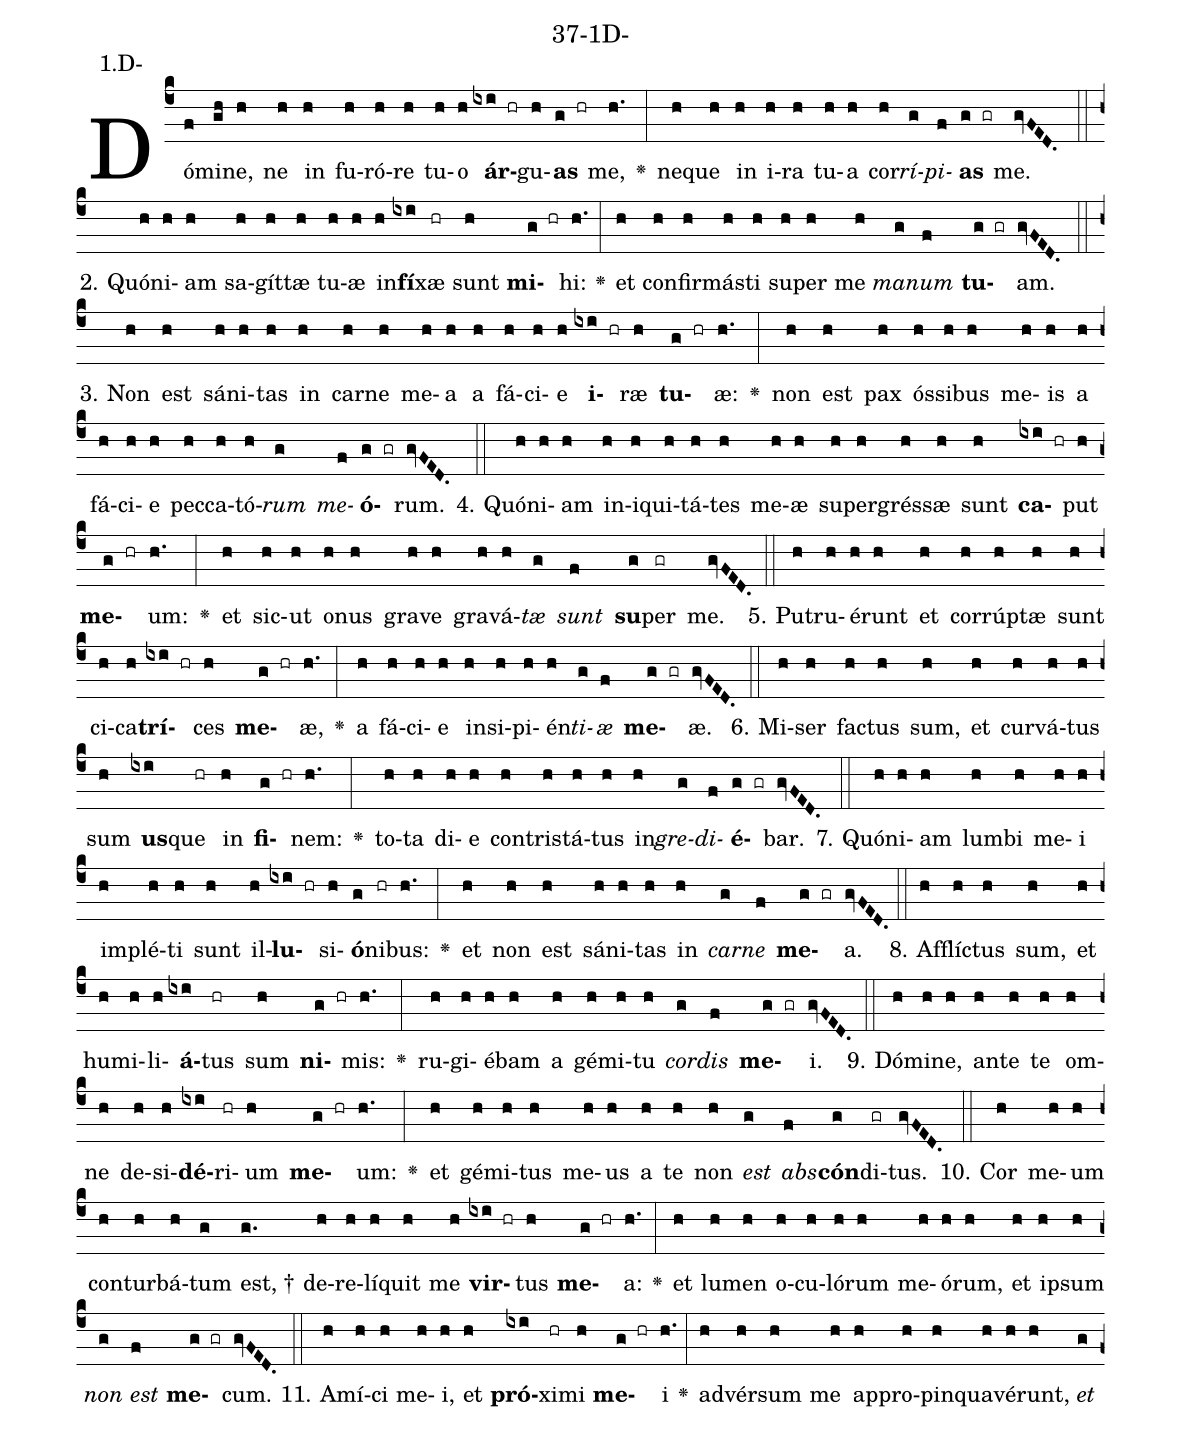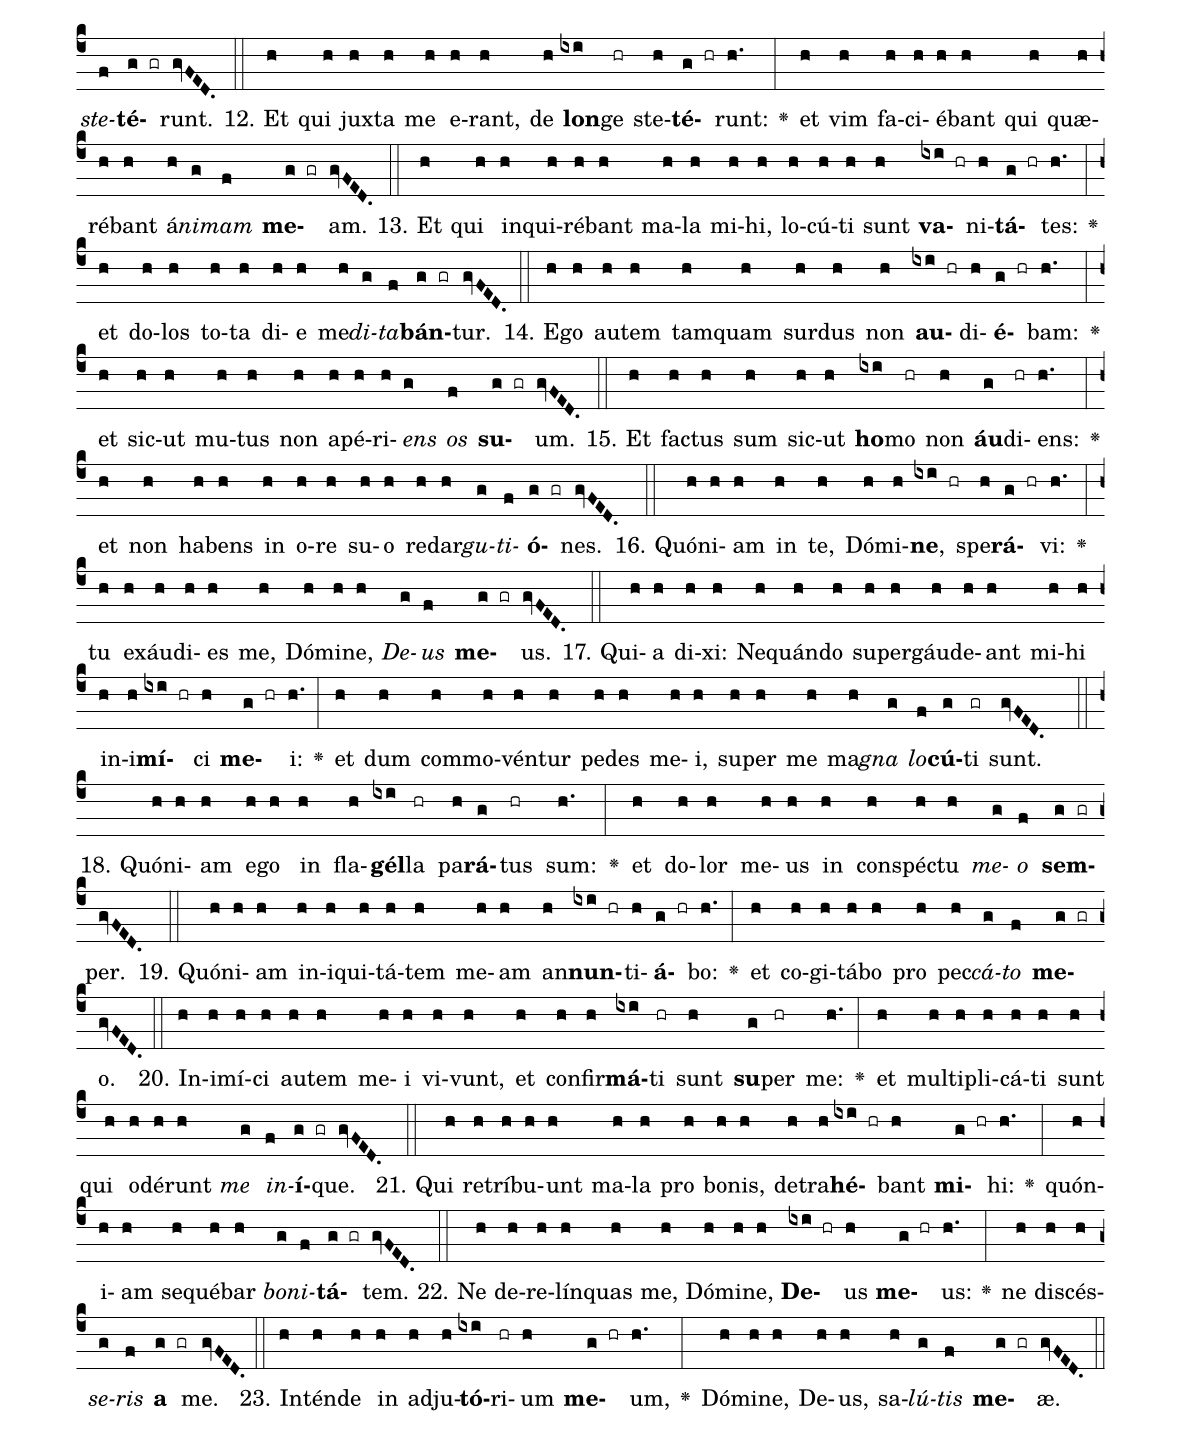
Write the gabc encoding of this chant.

name: 37-1D-;
annotation: 1.D-;
%%
(c4)Dó(f)mi(gh)ne,(h) ne(h) in(h) fu(h)ró(h)re(h) tu(h)o(h) <b>ár</b>(ixi hr)gu(h)<b>as</b>(g hr) me,(h.) <v>\greheightstar</v>(:) ne(h)que(h) in(h) i(h)ra(h) tu(h)a(h) cor(h)<i>rí</i>(g)<i>pi</i>(f)<b>as</b>(g gr) me.(gvFED.) (::)
2. Quón(h)i(h)am(h) sa(h)gít(h)tæ(h) tu(h)æ(h) in(h)<b>fí</b>(ixi)xæ(hr) sunt(h) <b>mi</b>(g hr)hi:(h.) <v>\greheightstar</v>(:) et(h) con(h)fir(h)más(h)ti(h) su(h)per(h) me(h) <i>ma</i>(g)<i>num</i>(f) <b>tu</b>(g gr)am.(gvFED.) (::)
3. Non(h) est(h) sá(h)ni(h)tas(h) in(h) car(h)ne(h) me(h)a(h) a(h) fá(h)ci(h)e(h) <b>i</b>(ixi hr)ræ(h) <b>tu</b>(g hr)æ:(h.) <v>\greheightstar</v>(:) non(h) est(h) pax(h) ós(h)si(h)bus(h) me(h)is(h) a(h) fá(h)ci(h)e(h) pec(h)ca(h)tó(h)<i>rum</i>(g) <i>me</i>(f)<b>ó</b>(g gr)rum.(gvFED.) (::)
4. Quón(h)i(h)am(h) in(h)i(h)qui(h)tá(h)tes(h) me(h)æ(h) su(h)per(h)grés(h)sæ(h) sunt(h) <b>ca</b>(ixi hr)put(h) <b>me</b>(g hr)um:(h.) <v>\greheightstar</v>(:) et(h) sic(h)ut(h) o(h)nus(h) gra(h)ve(h) gra(h)vá(h)<i>tæ</i>(g) <i>sunt</i>(f) <b>su</b>(g)per(gr) me.(gvFED.) (::)
5. Pu(h)tru(h)é(h)runt(h) et(h) cor(h)rúp(h)tæ(h) sunt(h) ci(h)ca(h)<b>trí</b>(ixi hr)ces(h) <b>me</b>(g hr)æ,(h.) <v>\greheightstar</v>(:) a(h) fá(h)ci(h)e(h) in(h)si(h)pi(h)én(h)<i>ti</i>(g)<i>æ</i>(f) <b>me</b>(g gr)æ.(gvFED.) (::)
6. Mi(h)ser(h) fac(h)tus(h) sum,(h) et(h) cur(h)vá(h)tus(h) sum(h) <b>us</b>(ixi)que(hr) in(h) <b>fi</b>(g hr)nem:(h.) <v>\greheightstar</v>(:) to(h)ta(h) di(h)e(h) con(h)tris(h)tá(h)tus(h) in(h)<i>gre</i>(g)<i>di</i>(f)<b>é</b>(g gr)bar.(gvFED.) (::)
7. Quón(h)i(h)am(h) lum(h)bi(h) me(h)i(h) im(h)plé(h)ti(h) sunt(h) il(h)<b>lu</b>(ixi hr)si(h)<b>ó</b>(g)ni(hr)bus:(h.) <v>\greheightstar</v>(:) et(h) non(h) est(h) sá(h)ni(h)tas(h) in(h) <i>car</i>(g)<i>ne</i>(f) <b>me</b>(g gr)a.(gvFED.) (::)
8. Af(h)flíc(h)tus(h) sum,(h) et(h) hu(h)mi(h)li(h)<b>á</b>(ixi)tus(hr) sum(h) <b>ni</b>(g hr)mis:(h.) <v>\greheightstar</v>(:) ru(h)gi(h)é(h)bam(h) a(h) gé(h)mi(h)tu(h) <i>cor</i>(g)<i>dis</i>(f) <b>me</b>(g gr)i.(gvFED.) (::)
9. Dó(h)mi(h)ne,(h) an(h)te(h) te(h) om(h)ne(h) de(h)si(h)<b>dé</b>(ixi)ri(hr)um(h) <b>me</b>(g hr)um:(h.) <v>\greheightstar</v>(:) et(h) gé(h)mi(h)tus(h) me(h)us(h) a(h) te(h) non(h) <i>est</i>(g) <i>abs</i>(f)<b>cón</b>(g)di(gr)tus.(gvFED.) (::)
10. Cor(h) me(h)um(h) con(h)tur(h)bá(h)tum(g) est, †(g.) de(h)re(h)lí(h)quit(h) me(h) <b>vir</b>(ixi hr)tus(h) <b>me</b>(g hr)a:(h.) <v>\greheightstar</v>(:) et(h) lu(h)men(h) o(h)cu(h)ló(h)rum(h) me(h)ó(h)rum,(h) et(h) ip(h)sum(h) <i>non</i>(g) <i>est</i>(f) <b>me</b>(g gr)cum.(gvFED.) (::)
11. A(h)mí(h)ci(h) me(h)i,(h) et(h) <b>pró</b>(ixi)xi(hr)mi(h) <b>me</b>(g hr)i(h.) <v>\greheightstar</v>(:) ad(h)vér(h)sum(h) me(h) ap(h)pro(h)pin(h)qua(h)vé(h)runt,(h) <i>et</i>(g) <i>ste</i>(f)<b>té</b>(g gr)runt.(gvFED.) (::)
12. Et(h) qui(h) jux(h)ta(h) me(h) e(h)rant,(h) de(h) <b>lon</b>(ixi)ge(hr) ste(h)<b>té</b>(g hr)runt:(h.) <v>\greheightstar</v>(:) et(h) vim(h) fa(h)ci(h)é(h)bant(h) qui(h) quæ(h)ré(h)bant(h) á(h)<i>ni</i>(g)<i>mam</i>(f) <b>me</b>(g gr)am.(gvFED.) (::)
13. Et(h) qui(h) in(h)qui(h)ré(h)bant(h) ma(h)la(h) mi(h)hi,(h) lo(h)cú(h)ti(h) sunt(h) <b>va</b>(ixi hr)ni(h)<b>tá</b>(g hr)tes:(h.) <v>\greheightstar</v>(:) et(h) do(h)los(h) to(h)ta(h) di(h)e(h) me(h)<i>di</i>(g)<i>ta</i>(f)<b>bán</b>(g gr)tur.(gvFED.) (::)
14. E(h)go(h) au(h)tem(h) tam(h)quam(h) sur(h)dus(h) non(h) <b>au</b>(ixi hr)di(h)<b>é</b>(g hr)bam:(h.) <v>\greheightstar</v>(:) et(h) sic(h)ut(h) mu(h)tus(h) non(h) a(h)pé(h)ri(h)<i>ens</i>(g) <i>os</i>(f) <b>su</b>(g gr)um.(gvFED.) (::)
15. Et(h) fac(h)tus(h) sum(h) sic(h)ut(h) <b>ho</b>(ixi)mo(hr) non(h) <b>áu</b>(g)di(hr)ens:(h.) <v>\greheightstar</v>(:) et(h) non(h) ha(h)bens(h) in(h) o(h)re(h) su(h)o(h) red(h)ar(h)<i>gu</i>(g)<i>ti</i>(f)<b>ó</b>(g gr)nes.(gvFED.) (::)
16. Quón(h)i(h)am(h) in(h) te,(h) Dó(h)mi(h)<b>ne</b>,(ixi hr) spe(h)<b>rá</b>(g hr)vi:(h.) <v>\greheightstar</v>(:) tu(h) ex(h)áu(h)di(h)es(h) me,(h) Dó(h)mi(h)ne,(h) <i>De</i>(g)<i>us</i>(f) <b>me</b>(g gr)us.(gvFED.) (::)
17. Qui(h)a(h) di(h)xi:(h) Ne(h)quán(h)do(h) su(h)per(h)gáu(h)de(h)ant(h) mi(h)hi(h) in(h)i(h)<b>mí</b>(ixi hr)ci(h) <b>me</b>(g hr)i:(h.) <v>\greheightstar</v>(:) et(h) dum(h) com(h)mo(h)vén(h)tur(h) pe(h)des(h) me(h)i,(h) su(h)per(h) me(h) ma(h)<i>gna</i>(g) <i>lo</i>(f)<b>cú</b>(g)ti(gr) sunt.(gvFED.) (::)
18. Quón(h)i(h)am(h) e(h)go(h) in(h) fla(h)<b>gél</b>(ixi)la(hr) pa(h)<b>rá</b>(g)tus(hr) sum:(h.) <v>\greheightstar</v>(:) et(h) do(h)lor(h) me(h)us(h) in(h) con(h)spéc(h)tu(h) <i>me</i>(g)<i>o</i>(f) <b>sem</b>(g gr)per.(gvFED.) (::)
19. Quón(h)i(h)am(h) in(h)i(h)qui(h)tá(h)tem(h) me(h)am(h) an(h)<b>nun</b>(ixi hr)ti(h)<b>á</b>(g hr)bo:(h.) <v>\greheightstar</v>(:) et(h) co(h)gi(h)tá(h)bo(h) pro(h) pec(h)<i>cá</i>(g)<i>to</i>(f) <b>me</b>(g gr)o.(gvFED.) (::)
20. In(h)i(h)mí(h)ci(h) au(h)tem(h) me(h)i(h) vi(h)vunt,(h) et(h) con(h)fir(h)<b>má</b>(ixi)ti(hr) sunt(h) <b>su</b>(g)per(hr) me:(h.) <v>\greheightstar</v>(:) et(h) mul(h)ti(h)pli(h)cá(h)ti(h) sunt(h) qui(h) o(h)dé(h)runt(h) <i>me</i>(g) <i>in</i>(f)<b>í</b>(g gr)que.(gvFED.) (::)
21. Qui(h) re(h)trí(h)bu(h)unt(h) ma(h)la(h) pro(h) bo(h)nis,(h) de(h)tra(h)<b>hé</b>(ixi hr)bant(h) <b>mi</b>(g hr)hi:(h.) <v>\greheightstar</v>(:) quón(h)i(h)am(h) se(h)qué(h)bar(h) <i>bo</i>(g)<i>ni</i>(f)<b>tá</b>(g gr)tem.(gvFED.) (::)
22. Ne(h) de(h)re(h)lín(h)quas(h) me,(h) Dó(h)mi(h)ne,(h) <b>De</b>(ixi hr)us(h) <b>me</b>(g hr)us:(h.) <v>\greheightstar</v>(:) ne(h) di(h)scés(h)<i>se</i>(g)<i>ris</i>(f) <b>a</b>(g gr) me.(gvFED.) (::)
23. In(h)tén(h)de(h) in(h) ad(h)ju(h)<b>tó</b>(ixi)ri(hr)um(h) <b>me</b>(g hr)um,(h.) <v>\greheightstar</v>(:) Dó(h)mi(h)ne,(h) De(h)us,(h) sa(h)<i>lú</i>(g)<i>tis</i>(f) <b>me</b>(g gr)æ.(gvFED.) (::)
